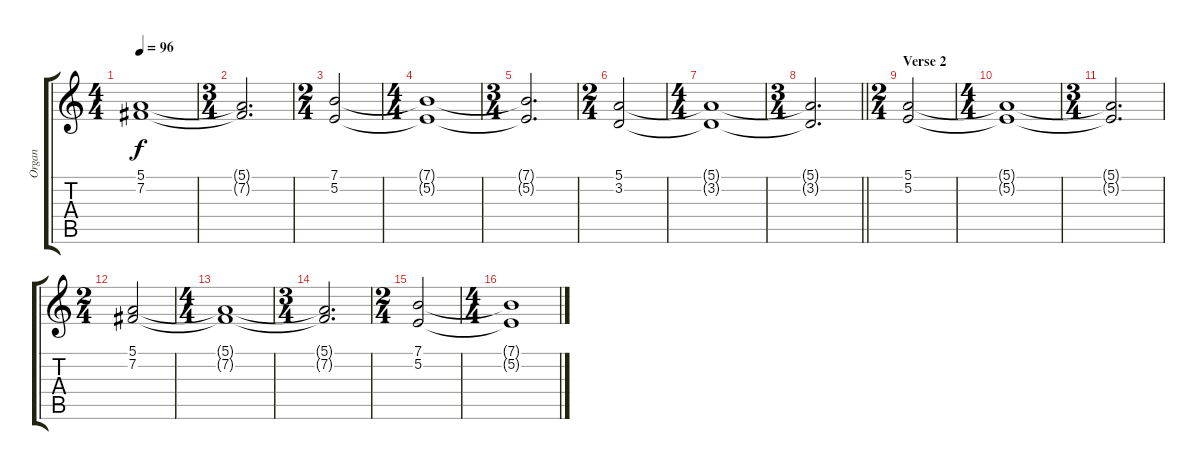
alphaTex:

\track ("Organ" "Organ") {instrument percussiveorgan}
\staff {score tabs}
\tuning (E4 B3 G3 D3 A2 E2) {hide}
\ts (4 4)
\tempo 96
\clef g2
\ks c
(5.1{t} 7.2{t}).1{dy f} |
\ts (3 4)
(5.1{t} 7.2{t}).2{d} |
\ts (2 4)
(7.1 5.2).2 |
\ts (4 4)
(7.1{t} 5.2{t}).1 |
\ts (3 4)
(7.1{t} 5.2{t}).2{d} |
\ts (2 4)
(5.1 3.2).2 |
\ts (4 4)
(5.1{t} 3.2{t}).1 |
\ts (3 4)
\barLineRight lightlight
(5.1{t} 3.2{t}).2{d} |
\ts (2 4)
\section ("" "Verse 2")
(5.1 5.2).2 |
\ts (4 4)
(5.1{t} 5.2{t}).1 |
\ts (3 4)
(5.1{t} 5.2{t}).2{d} |
\ts (2 4)
(5.1 7.2).2 |
\ts (4 4)
(5.1{t} 7.2{t}).1 |
\ts (3 4)
(5.1{t} 7.2{t}).2{d} |
\ts (2 4)
(7.1 5.2).2 |
\ts (4 4)
(7.1{t} 5.2{t}).1
